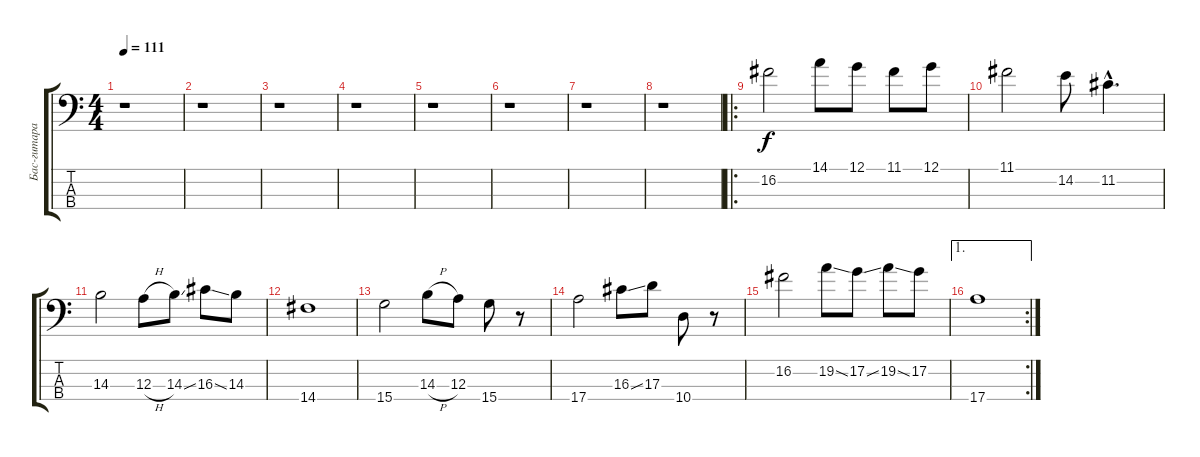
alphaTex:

\track ("Бас-гитара" "Бас-гитара") {instrument acousticguitarnylon}
\staff {score tabs}
\tuning (G2 D2 A1 E1) {hide}
\ts (4 4)
\tempo 111
\clef f4
\ks c
r.1{dy f instrument acousticguitarnylon} |
r.1 |
r.1 |
r.1 |
r.1 |
r.1 |
r.1 |
r.1 |
\ro
16.2.2 14.1.8 12.1.8 11.1.8 12.1.8 |
11.1.2 14.2.8 11.2{hac}.4{d} |
14.3.2 12.3{h}.8 14.3{ss}.8 16.3{ss}.8 14.3.8 |
14.4.1 |
15.4.2 14.3{h}.8 12.3.8 15.4.8 r.8 |
17.4.2 16.3{ss}.8 17.3.8 10.4.8 r.8 |
16.2.2 19.2{ss}.8 17.2{ss}.8 19.2{ss}.8 17.2.8 |
\ae 1
\rc 2
17.4.1
